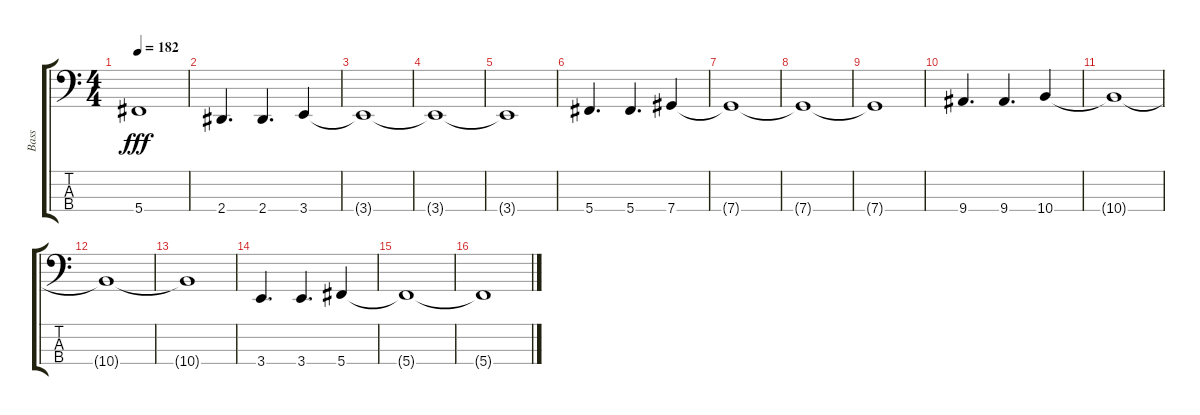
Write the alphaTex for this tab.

\track ("Bass" "Bass") {instrument electricbassfinger}
\staff {score tabs}
\tuning (E2 B1 Gb1 Db1) {hide}
\ts (4 4)
\tempo 182
\clef f4
\ks c
5.4{t}.1{dy fff} |
2.4.4{d} 2.4.4{d} 3.4.4 |
3.4{t}.1 |
3.4{t}.1 |
3.4{t}.1 |
5.4.4{d} 5.4.4{d} 7.4.4 |
7.4{t}.1 |
7.4{t}.1 |
7.4{t}.1 |
9.4.4{d} 9.4.4{d} 10.4.4 |
10.4{t}.1 |
10.4{t}.1 |
10.4{t}.1 |
3.4.4{d} 3.4.4{d} 5.4.4 |
5.4{t}.1 |
5.4{t}.1
